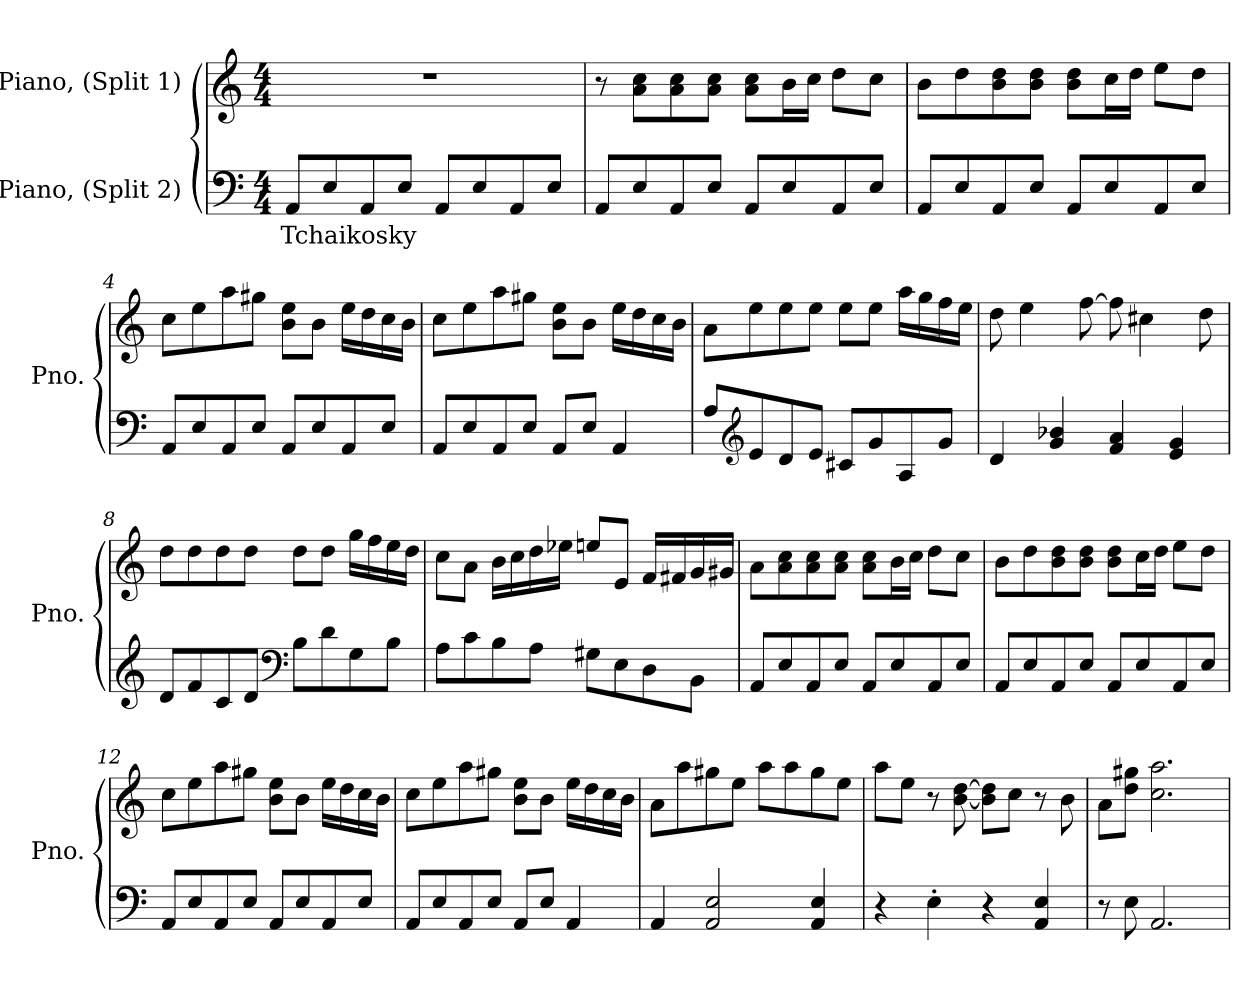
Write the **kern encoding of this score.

**kern	**text	**kern
*part2	*part2	*part1
*staff2	*staff2	*staff1
*I"Piano,  (Split 2)	*	*I"Piano,  (Split 1)
*I'Pno.	*	*I'Pno.
*clefF4	*	*clefG2
*k[]	*	*k[]
*M4/4	*	*M4/4
*MM105	*	*MM105
=1	=1	=1
!	!LO:LY:b	!
8AA/L	Tchaikosky	1r
8E/	.	.
8AA/	.	.
8E/J	.	.
8AA/L	.	.
8E/	.	.
8AA/	.	.
8E/J	.	.
=2	=2	=2
8AA/L	.	8r
8E/	.	8a\ 8cc\L
8AA/	.	8a\ 8cc\
8E/J	.	8a\ 8cc\J
8AA/L	.	8a\ 8cc\L
8E/	.	16b\L
.	.	16cc\JJ
8AA/	.	8dd\L
8E/J	.	8cc\J
=3	=3	=3
8AA/L	.	8b\L
8E/	.	8dd\
8AA/	.	8b\ 8dd\
8E/J	.	8b\ 8dd\J
8AA/L	.	8b\ 8dd\L
8E/	.	16cc\L
.	.	16dd\JJ
8AA/	.	8ee\L
8E/J	.	8dd\J
!!LO:LB:g=z
=4	=4	=4
8AA/L	.	8cc\L
8E/	.	8ee\
8AA/	.	8aa\
8E/J	.	8gg#X\J
8AA/L	.	8b\ 8ee\L
8E/	.	8b\J
8AA/	.	16ee\LL
.	.	16dd\
8E/J	.	16cc\
.	.	16b\JJ
=5	=5	=5
8AA/L	.	8cc\L
8E/	.	8ee\
8AA/	.	8aa\
8E/J	.	8gg#X\J
8AA/L	.	8b\ 8ee\L
8E/J	.	8b\J
4AA/	.	16ee\LL
.	.	16dd\
.	.	16cc\
.	.	16b\JJ
=6	=6	=6
8A/L	.	8a\L
*clefG2	*	*
8e/	.	8ee\
8d/	.	8ee\
8e/J	.	8ee\J
8c#X/L	.	8ee\L
8g/	.	8ee\J
8A/	.	16aa\LL
.	.	16gg\
8g/J	.	16ff\
.	.	16ee\JJ
=7	=7	=7
4d/	.	8dd\
.	.	4ee\
4g/ 4b-X/	.	.
.	.	[8ff\
4f/ 4a/	.	8ff\]
.	.	4cc#X\
4e/ 4g/	.	.
.	.	8dd\
!!LO:LB:g=z
=8	=8	=8
8d/L	.	8dd\L
8f/	.	8dd\
8c/	.	8dd\
8d/J	.	8dd\J
*clefF4	*	*
8B\L	.	8dd\L
8d\	.	8dd\J
8G\	.	16gg\LL
.	.	16ff\
8B\J	.	16ee\
.	.	16dd\JJ
=9	=9	=9
8A\L	.	8cc\L
8c\	.	8a\J
8B\	.	16b\LL
.	.	16cc\
8A\J	.	16dd\
.	.	16ee-X\JJ
8G#X\L	.	8een/L
8E\	.	8e/J
8D\	.	16f/LL
.	.	16f#X/
8BB\J	.	16g/
.	.	16g#X/JJ
=10	=10	=10
8AA/L	.	8a\L
8E/	.	8a\ 8cc\
8AA/	.	8a\ 8cc\
8E/J	.	8a\ 8cc\J
8AA/L	.	8a\ 8cc\L
8E/	.	16b\L
.	.	16cc\JJ
8AA/	.	8dd\L
8E/J	.	8cc\J
!!LO:LB:g=z
=11	=11	=11
8AA/L	.	8b\L
8E/	.	8dd\
8AA/	.	8b\ 8dd\
8E/J	.	8b\ 8dd\J
8AA/L	.	8b\ 8dd\L
8E/	.	16cc\L
.	.	16dd\JJ
8AA/	.	8ee\L
8E/J	.	8dd\J
=12	=12	=12
8AA/L	.	8cc\L
8E/	.	8ee\
8AA/	.	8aa\
8E/J	.	8gg#X\J
8AA/L	.	8b\ 8ee\L
8E/	.	8b\J
8AA/	.	16ee\LL
.	.	16dd\
8E/J	.	16cc\
.	.	16b\JJ
=13	=13	=13
8AA/L	.	8cc\L
8E/	.	8ee\
8AA/	.	8aa\
8E/J	.	8gg#X\J
8AA/L	.	8b\ 8ee\L
8E/J	.	8b\J
4AA/	.	16ee\LL
.	.	16dd\
.	.	16cc\
.	.	16b\JJ
=14	=14	=14
4AA/	.	8a\L
.	.	8aa\
2AA/ 2E/	.	8gg#X\
.	.	8ee\J
.	.	8aa\L
.	.	8aa\
4AA/ 4E/	.	8gg#\
.	.	8ee\J
!!LO:LB:g=z
=15	=15	=15
4r	.	8aa\L
.	.	8ee\J
4E'\	.	8r
.	.	[8b\ [8dd\
4r	.	8b\] 8dd\]L
.	.	8cc\J
4AA/ 4E/	.	8r
.	.	8b\
=16	=16	=16
8r	.	8a\L
8E\	.	8dd\ 8gg#X\J
2.AA/	.	2.cc\ 2.aa\
=	=	=
*-	*-	*-
